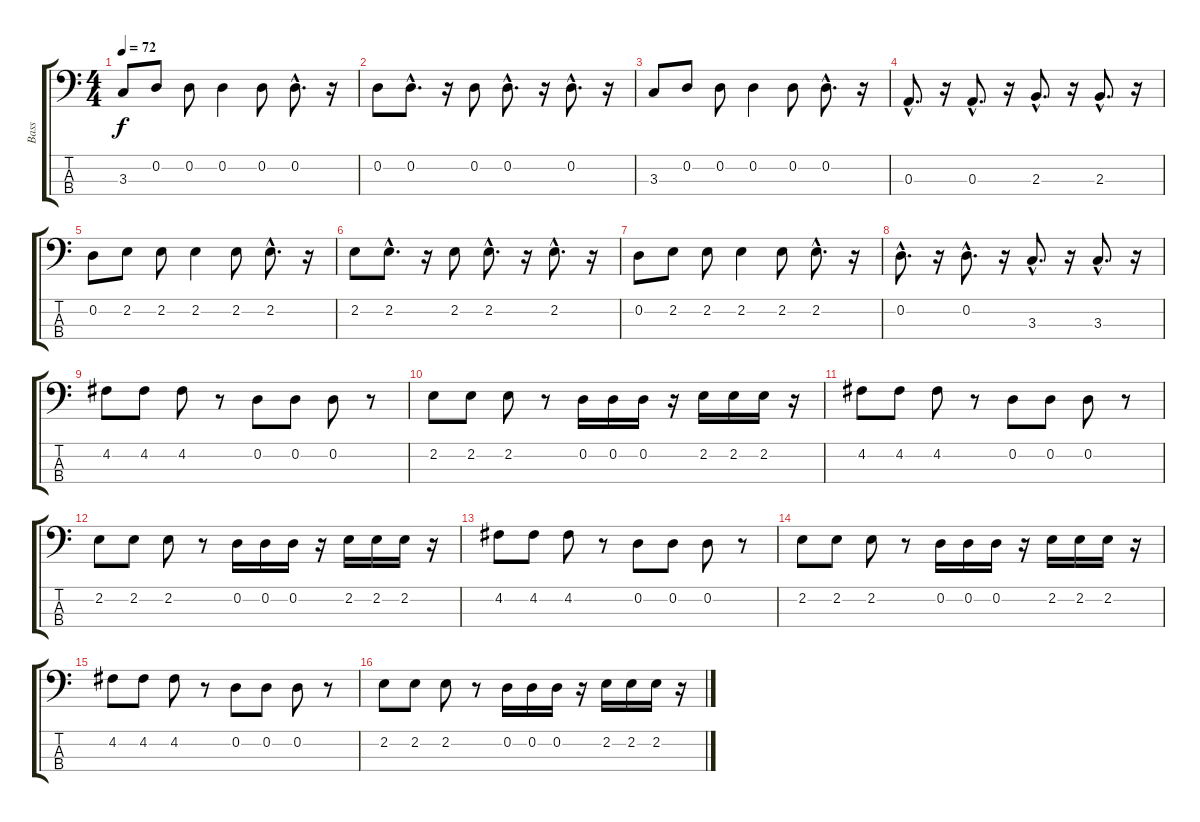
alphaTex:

\track ("Bass" "Bass") {instrument electricbassfinger}
\staff {score tabs}
\tuning (G2 D2 A1 E1) {hide}
\ts (4 4)
\tempo 72
\clef f4
\ks c
3.3.8{dy f} 0.2.8 0.2.8 0.2.4 0.2.8 0.2{hac}.8{d} r.16 |
0.2.8 0.2{hac}.8{d} r.16 0.2.8 0.2{hac}.8{d} r.16 0.2{hac}.8{d} r.16 |
3.3.8 0.2.8 0.2.8 0.2.4 0.2.8 0.2{hac}.8{d} r.16 |
0.3{hac}.8{d} r.16 0.3{hac}.8{d} r.16 2.3{hac}.8{d} r.16 2.3{hac}.8{d} r.16 |
0.2.8 2.2.8 2.2.8 2.2.4 2.2.8 2.2{hac}.8{d} r.16 |
2.2.8 2.2{hac}.8{d} r.16 2.2.8 2.2{hac}.8{d} r.16 2.2{hac}.8{d} r.16 |
0.2.8 2.2.8 2.2.8 2.2.4 2.2.8 2.2{hac}.8{d} r.16 |
0.2{hac}.8{d} r.16 0.2{hac}.8{d} r.16 3.3{hac}.8{d} r.16 3.3{hac}.8{d} r.16 |
4.2.8 4.2.8 4.2.8 r.8 0.2.8 0.2.8 0.2.8 r.8 |
2.2.8 2.2.8 2.2.8 r.8 0.2.16 0.2.16 0.2.16 r.16 2.2.16 2.2.16 2.2.16 r.16 |
4.2.8 4.2.8 4.2.8 r.8 0.2.8 0.2.8 0.2.8 r.8 |
2.2.8 2.2.8 2.2.8 r.8 0.2.16 0.2.16 0.2.16 r.16 2.2.16 2.2.16 2.2.16 r.16 |
4.2.8 4.2.8 4.2.8 r.8 0.2.8 0.2.8 0.2.8 r.8 |
2.2.8 2.2.8 2.2.8 r.8 0.2.16 0.2.16 0.2.16 r.16 2.2.16 2.2.16 2.2.16 r.16 |
4.2.8 4.2.8 4.2.8 r.8 0.2.8 0.2.8 0.2.8 r.8 |
2.2.8 2.2.8 2.2.8 r.8 0.2.16 0.2.16 0.2.16 r.16 2.2.16 2.2.16 2.2.16 r.16
